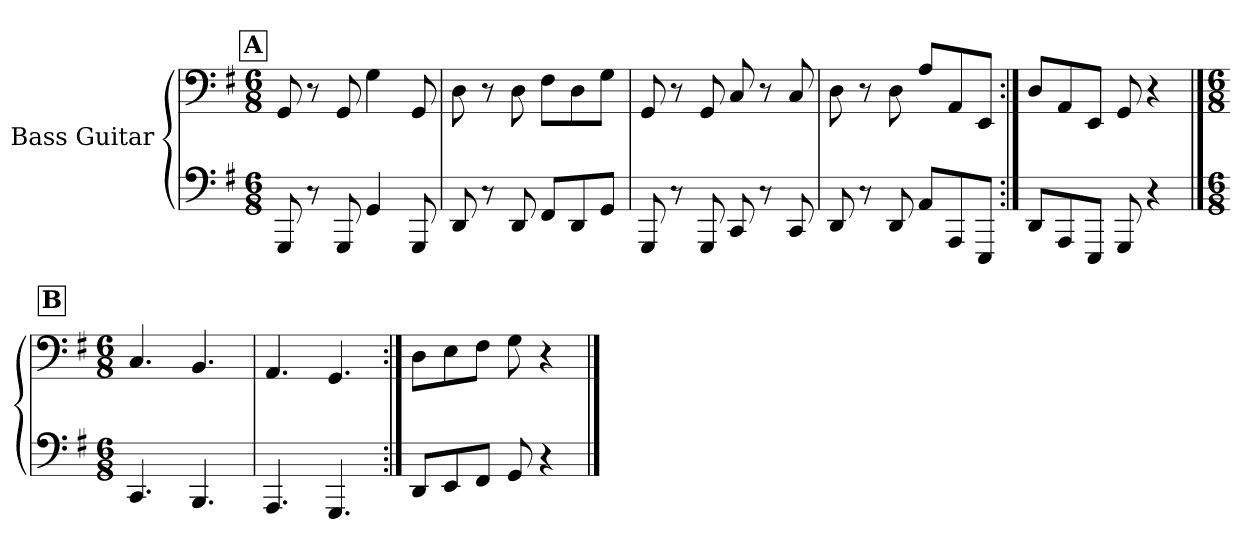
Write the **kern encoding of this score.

**kern	**kern
*part1	*part1
*staff2	*staff1
*I"Bass Guitar	*
*stria4	*
*	*clefF4
*ITrd7c12	*ITrd7c12
*k[f#]	*k[f#]
*M6/8	*M6/8
*MM140	*MM140
!!LO:REH:place=s1:a:B:fs=14:t=A
=1	=1
8GGGG	8GGG/
8r	8r
8GGGG	8GGG/
4GGG	4GG\
8GGGG	8GGG/
=2	=2
8DDD	8DD\
8r	8r
8DDD	8DD\
8FFF#L	8FF#\L
8DDD	8DD\
8GGGJ	8GG\J
=3	=3
8GGGG	8GGG/
8r	8r
8GGGG	8GGG/
8CCC	8CC/
8r	8r
8CCC	8CC/
=4	=4
8DDD	8DD\
8r	8r
8DDD	8DD\
8AAAL	8AA/L
8AAAA	8AAA/
8EEEEJ	8EEE/J
=5:|!	=5:|!
8DDDL	8DD/L
8AAAA	8AAA/
8EEEEJ	8EEE/J
8GGGG	8GGG/
4r	4r
!!LO:LB:g=z
!!LO:REH:place=s1:a:B:fs=14:t=B
==1	==1
*stria4	*
*M6/8	*M6/8
4.CCC	4.CC/
4.BBBB	4.BBB/
=2	=2
4.AAAA	4.AAA/
4.GGGG	4.GGG/
=3:|!	=3:|!
8DDDL	8DD\L
8EEE	8EE\
8FFF#J	8FF#\J
8GGG	8GG\
4r	4r
==	==
*-	*-
